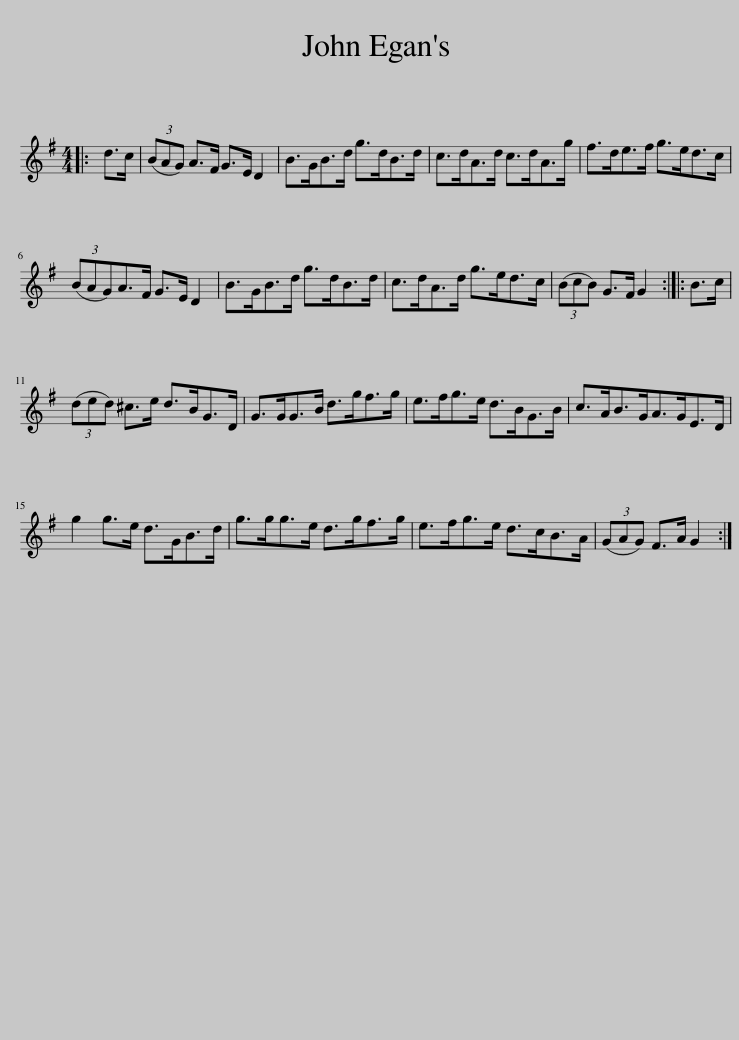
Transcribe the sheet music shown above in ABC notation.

X:1
L:1/8
M:4/4
I:linebreak $
K:G
V:1 treble
V:1
|: d>c | (3(BAG) A>F G>E D2 | B>GB>d g>dB>d | c>dA>d c>dA>g | f>de>f g>ed>c |$ %5
 (3(BAG)A>F G>E D2 | B>GB>d g>dB>d | c>dA>d g>ed>c | (3(BcB) G>F G2 :: B>c |$ %10
 (3(ded) ^c>e d>BG>D | G>GG>B d>gf>g | e>fg>e d>BG>B | c>AB>GA>GE>D |$ g2 g>e d>GB>d | %15
 g>gg>e d>gf>g | e>fg>e d>cB>A | (3(GAG) F>A G2 :| %18
